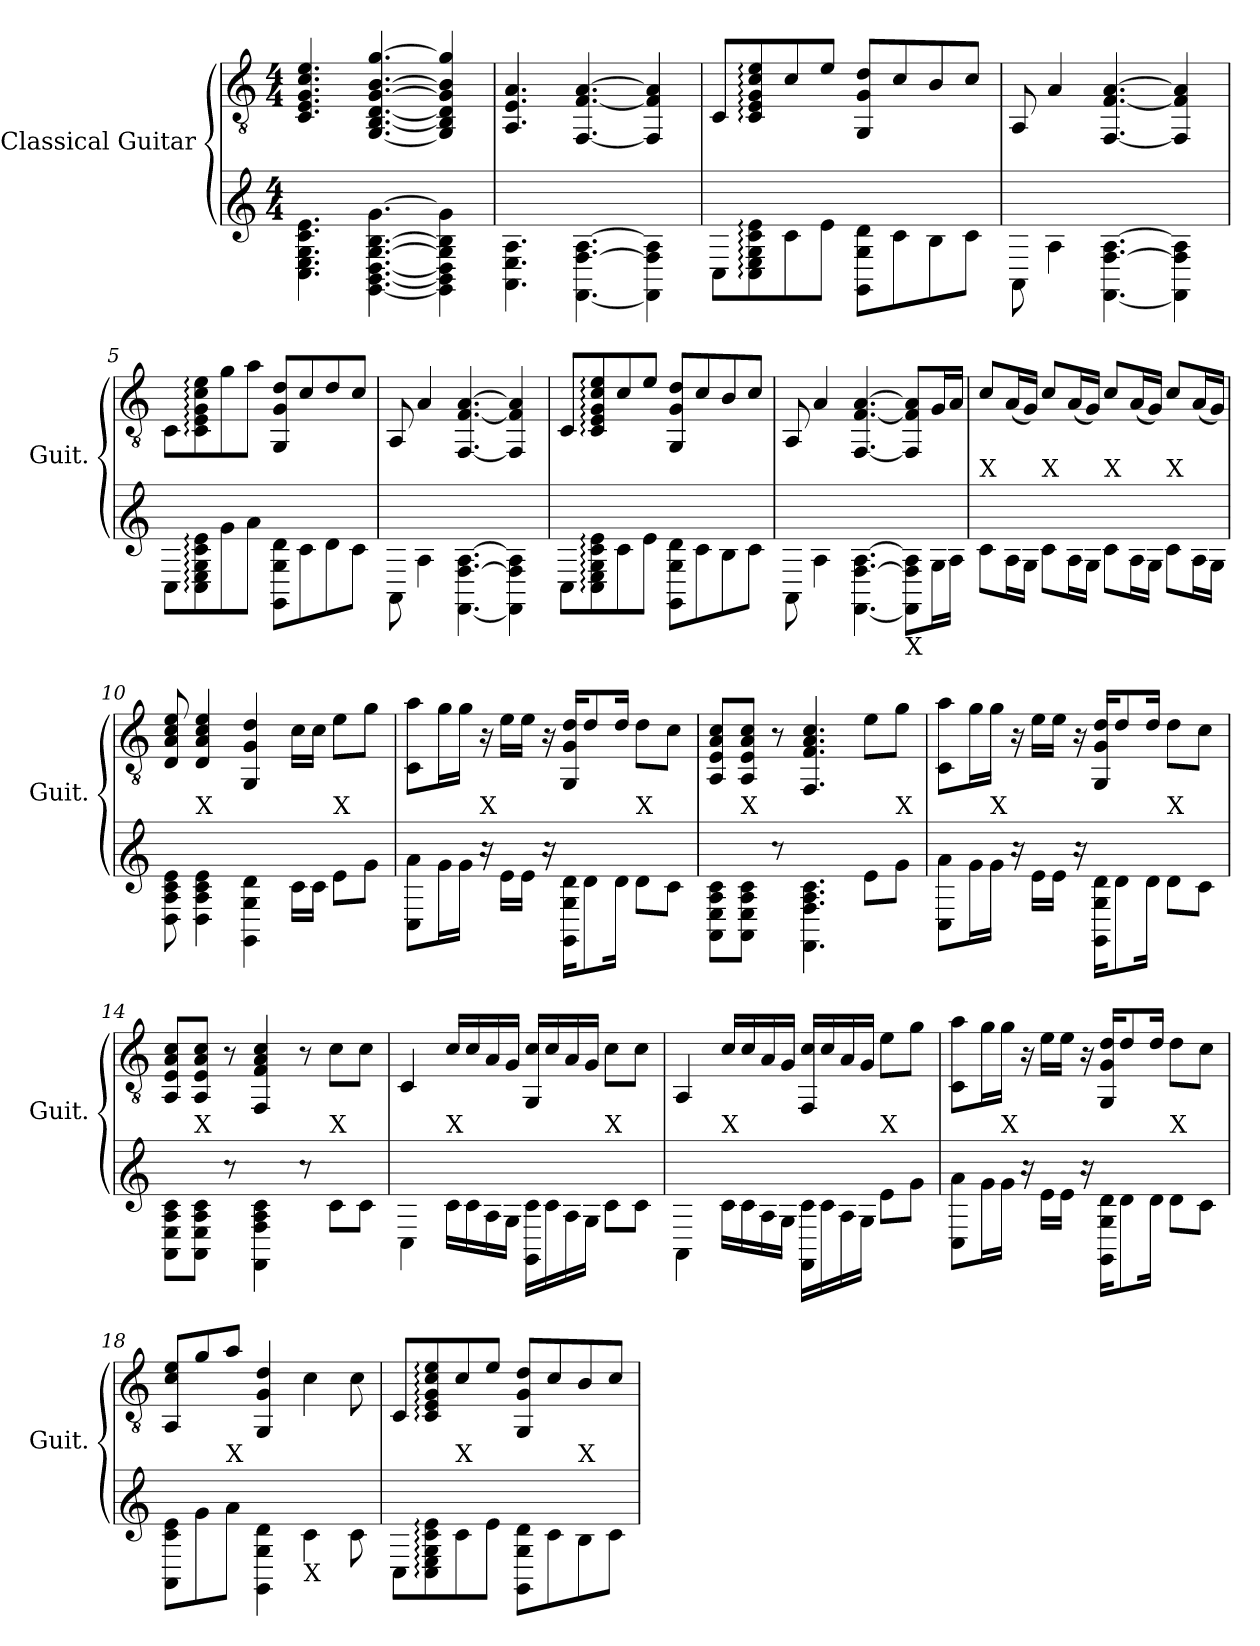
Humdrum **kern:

**kern	**kern
*part1	*part1
*staff2	*staff1
*I"Classical Guitar	*
*I'Guit.	*
*stria6	*
*	*clefGv2
*k[]	*k[]
*M4/4	*M4/4
*MM90	*MM90
=1	=1
4.C\ 4.E\ 4.G\ 4.c\ 4.e\	4.C/ 4.E/ 4.G/ 4.c/ 4.e/
[4.GG\ [4.BB\ [4.D\ [4.G\ [4.B\ [4.g\	[4.GG/ [4.BB/ [4.D/ [4.G/ [4.B/ [4.g/
4GG\] 4BB\] 4D\] 4G\] 4B\] 4g\]	4GG/] 4BB/] 4D/] 4G/] 4B/] 4g/]
=2	=2
4.AA\ 4.E\ 4.A\	4.AA/ 4.E/ 4.A/
[4.FF\ [4.F\ [4.A\	[4.FF/ [4.F/ [4.A/
4FF\] 4F\] 4A\]	4FF/] 4F/] 4A/]
=3	=3
8C\L	8C/L
8C\: 8E\: 8G\: 8c\: 8e\:	8C/: 8E/: 8G/: 8c/: 8e/:
8c\	8c/
8e\J	8e/J
8GG\ 8G\ 8d\L	8GG/ 8G/ 8d/L
8c\	8c/
8B\	8B/
8c\J	8c/J
=4	=4
8AA\	8AA/
4A\	4A/
[4.FF\ [4.F\ [4.A\	[4.FF/ [4.F/ [4.A/
4FF\] 4F\] 4A\]	4FF/] 4F/] 4A/]
!!LO:LB:g=z
=5	=5
8C\L	8C\L
8C\: 8E\: 8G\: 8c\: 8e\:	8C\: 8E\: 8G\: 8c\: 8e\:
8g\	8g\
8a\J	8a\J
8GG\ 8G\ 8d\L	8GG/ 8G/ 8d/L
8c\	8c/
8d\	8d/
8c\J	8c/J
=6	=6
8AA\	8AA/
4A\	4A/
[4.FF\ [4.F\ [4.A\	[4.FF/ [4.F/ [4.A/
4FF\] 4F\] 4A\]	4FF/] 4F/] 4A/]
=7	=7
8C\L	8C/L
8C\: 8E\: 8G\: 8c\: 8e\:	8C/: 8E/: 8G/: 8c/: 8e/:
8c\	8c/
8e\J	8e/J
8GG\ 8G\ 8d\L	8GG/ 8G/ 8d/L
8c\	8c/
8B\	8B/
8c\J	8c/J
=8	=8
8AA\	8AA/
4A\	4A/
[4.FF\ [4.F\ [4.A\	[4.FF/ [4.F/ [4.A/
!LO:TX:b:t=X	!
8FF\] 8F\] 8A\]L	8FF/] 8F/] 8A/]L
16G\L	16G/L
16A\JJ	16A/JJ
!!LO:LB:g=z
=9	=9
!LO:TX:a:t=X	!
8c\L	8c/L
16A\L	(<16A/L
16G\JJ	16G/JJ)
!LO:TX:a:t=X	!
8c\L	8c/L
16A\L	(<16A/L
16G\JJ	16G/JJ)
!LO:TX:a:t=X	!
8c\L	8c/L
16A\L	(<16A/L
16G\JJ	16G/JJ)
!LO:TX:a:t=X	!
8c\L	8c/L
16A\L	(<16A/L
16G\JJ	16G/JJ)
=10	=10
8D\ 8A\ 8c\ 8e\	8D/ 8A/ 8c/ 8e/
!LO:TX:a:t=X	!
4D\ 4A\ 4c\ 4e\	4D/ 4A/ 4c/ 4e/
4GG\ 4G\ 4d\	4GG/ 4G/ 4d/
16c\LL	16c\LL
16c\JJ	16c\JJ
!LO:TX:a:t=X	!
8e\L	8e\L
8g\J	8g\J
=11	=11
8C\ 8a\L	8C\ 8a\L
16g\L	16g\L
16g\JJ	16g\JJ
!LO:TX:a:t=X	!
16r	16r
16e\LL	16e\LL
16e\JJ	16e\JJ
16r	16r
16GG\ 16G\ 16d\KL	16GG/ 16G/ 16d/KL
8d\	8d/
16d\Jk	16d/Jk
!LO:TX:a:t=X	!
8d\L	8d\L
8c\J	8c\J
=12	=12
8AA\ 8E\ 8A\ 8c\L	8AA/ 8E/ 8A/ 8c/L
!LO:TX:a:t=X	!
8AA\ 8E\ 8A\ 8c\J	8AA/ 8E/ 8A/ 8c/J
8r	8r
4.FF\ 4.F\ 4.A\ 4.c\	4.FF/ 4.F/ 4.A/ 4.c/
8e\L	8e\L
!LO:TX:a:t=X	!
8g\J	8g\J
!!LO:LB:g=z
=13	=13
8C\ 8a\L	8C\ 8a\L
16g\L	16g\L
!LO:TX:a:t=X	!
16g\JJ	16g\JJ
16r	16r
16e\LL	16e\LL
16e\JJ	16e\JJ
16r	16r
16GG\ 16G\ 16d\KL	16GG/ 16G/ 16d/KL
8d\	8d/
16d\Jk	16d/Jk
!LO:TX:a:t=X	!
8d\L	8d\L
8c\J	8c\J
=14	=14
8AA\ 8E\ 8A\ 8c\L	8AA/ 8E/ 8A/ 8c/L
!LO:TX:a:t=X	!
8AA\ 8E\ 8A\ 8c\J	8AA/ 8E/ 8A/ 8c/J
8r	8r
4FF\ 4F\ 4A\ 4c\	4FF/ 4F/ 4A/ 4c/
8r	8r
!LO:TX:a:t=X	!
8c\L	8c\L
8c\J	8c\J
=15	=15
4C\	4C/
!LO:TX:a:t=X	!
16c\LL	16c/LL
16c\	16c/
16A\	16A/
16G\JJ	16G/JJ
16GG\ 16c\LL	16GG/ 16c/LL
16c\	16c/
16A\	16A/
16G\JJ	16G/JJ
!LO:TX:a:t=X	!
8c\L	8c\L
8c\J	8c\J
=16	=16
4AA\	4AA/
!LO:TX:a:t=X	!
16c\LL	16c/LL
16c\	16c/
16A\	16A/
16G\JJ	16G/JJ
16FF\ 16c\LL	16FF/ 16c/LL
16c\	16c/
16A\	16A/
16G\JJ	16G/JJ
!LO:TX:a:t=X	!
8e\L	8e\L
8g\J	8g\J
!!LO:PB:g=z
=17	=17
8C\ 8a\L	8C\ 8a\L
16g\L	16g\L
!LO:TX:a:t=X	!
16g\JJ	16g\JJ
16r	16r
16e\LL	16e\LL
16e\JJ	16e\JJ
16r	16r
16GG\ 16G\ 16d\KL	16GG/ 16G/ 16d/KL
8d\	8d/
16d\Jk	16d/Jk
!LO:TX:a:t=X	!
8d\L	8d\L
8c\J	8c\J
=18	=18
8AA\ 8c\ 8e\L	8AA/ 8c/ 8e/L
8g\	8g/
!LO:TX:a:t=X	!
8a\J	8a/J
4GG\ 4G\ 4d\	4GG/ 4G/ 4d/
!LO:TX:b:t=X	!
4c\	4c\
8c\	8c\
=19	=19
8C\L	8C/L
8C\: 8E\: 8G\: 8c\: 8e\:	8C/: 8E/: 8G/: 8c/: 8e/:
!LO:TX:a:t=X	!
8c\	8c/
8e\J	8e/J
8GG\ 8G\ 8d\L	8GG/ 8G/ 8d/L
8c\	8c/
!LO:TX:a:t=X	!
8B\	8B/
8c\J	8c/J
=	=
*-	*-
